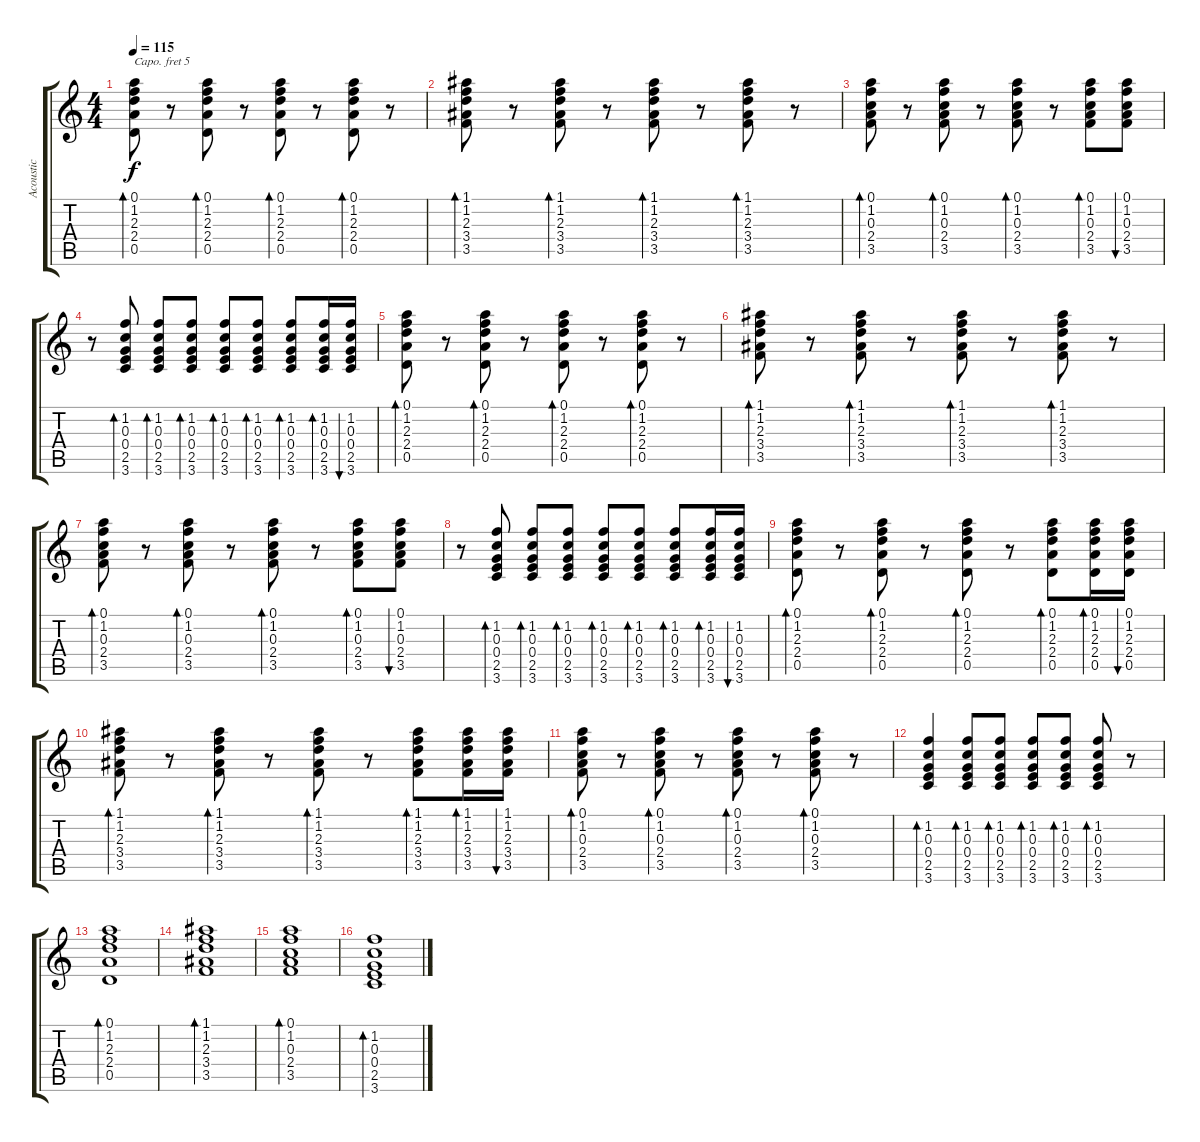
\track ("Acoustic" "Acoustic") {instrument acousticguitarsteel}
\staff {score tabs}
\capo 5
\tuning (E4 B3 G3 D3 A2 E2) {hide}
\ts (4 4)
\tempo 115
\clef g2
\ks c
(0.1 1.2 2.3 2.4 0.5).8{bd 30 dy f} r.8 (0.1 1.2 2.3 2.4 0.5).8{bd 30} r.8 (0.1 1.2 2.3 2.4 0.5).8{bd 30} r.8 (0.1 1.2 2.3 2.4 0.5).8{bd 30} r.8 |
(1.1 1.2 2.3 3.4 3.5).8{bd 30} r.8 (1.1 1.2 2.3 3.4 3.5).8{bd 30} r.8 (1.1 1.2 2.3 3.4 3.5).8{bd 30} r.8 (1.1 1.2 2.3 3.4 3.5).8{bd 30} r.8 |
(0.1 1.2 0.3 2.4 3.5).8{bd 30} r.8 (0.1 1.2 0.3 2.4 3.5).8{bd 30} r.8 (0.1 1.2 0.3 2.4 3.5).8{bd 30} r.8 (0.1 1.2 0.3 2.4 3.5).8{bd 30} (0.1 1.2 0.3 2.4 3.5).8{bu 30} |
r.8 (1.2 0.3 0.4 2.5 3.6).8{bd 30} (1.2 0.3 0.4 2.5 3.6).8{bd 30} (1.2 0.3 0.4 2.5 3.6).8{bd 30} (1.2 0.3 0.4 2.5 3.6).8{bd 30} (1.2 0.3 0.4 2.5 3.6).8{bd 30} (1.2 0.3 0.4 2.5 3.6).8{bd 30} (1.2 0.3 0.4 2.5 3.6).16{bd 30} (1.2 0.3 0.4 2.5 3.6).16{bu 30} |
(0.1 1.2 2.3 2.4 0.5).8{bd 30} r.8 (0.1 1.2 2.3 2.4 0.5).8{bd 30} r.8 (0.1 1.2 2.3 2.4 0.5).8{bd 30} r.8 (0.1 1.2 2.3 2.4 0.5).8{bd 30} r.8 |
(1.1 1.2 2.3 3.4 3.5).8{bd 30} r.8 (1.1 1.2 2.3 3.4 3.5).8{bd 30} r.8 (1.1 1.2 2.3 3.4 3.5).8{bd 30} r.8 (1.1 1.2 2.3 3.4 3.5).8{bd 30} r.8 |
(0.1 1.2 0.3 2.4 3.5).8{bd 30} r.8 (0.1 1.2 0.3 2.4 3.5).8{bd 30} r.8 (0.1 1.2 0.3 2.4 3.5).8{bd 30} r.8 (0.1 1.2 0.3 2.4 3.5).8{bd 30} (0.1 1.2 0.3 2.4 3.5).8{bu 30} |
r.8 (1.2 0.3 0.4 2.5 3.6).8{bd 30} (1.2 0.3 0.4 2.5 3.6).8{bd 30} (1.2 0.3 0.4 2.5 3.6).8{bd 30} (1.2 0.3 0.4 2.5 3.6).8{bd 30} (1.2 0.3 0.4 2.5 3.6).8{bd 30} (1.2 0.3 0.4 2.5 3.6).8{bd 30} (1.2 0.3 0.4 2.5 3.6).16{bd 30} (1.2 0.3 0.4 2.5 3.6).16{bu 30} |
(0.1 1.2 2.3 2.4 0.5).8{bd 30} r.8 (0.1 1.2 2.3 2.4 0.5).8{bd 30} r.8 (0.1 1.2 2.3 2.4 0.5).8{bd 30} r.8 (0.1 1.2 2.3 2.4 0.5).8{bd 30} (0.1 1.2 2.3 2.4 0.5).16{bd 30} (0.1 1.2 2.3 2.4 0.5).16{bu 30} |
(1.1 1.2 2.3 3.4 3.5).8{bd 30} r.8 (1.1 1.2 2.3 3.4 3.5).8{bd 30} r.8 (1.1 1.2 2.3 3.4 3.5).8{bd 30} r.8 (1.1 1.2 2.3 3.4 3.5).8{bd 30} (1.1 1.2 2.3 3.4 3.5).16{bd 30} (1.1 1.2 2.3 3.4 3.5).16{bu 30} |
(0.1 1.2 0.3 2.4 3.5).8{bd 30} r.8 (0.1 1.2 0.3 2.4 3.5).8{bd 30} r.8 (0.1 1.2 0.3 2.4 3.5).8{bd 30} r.8 (0.1 1.2 0.3 2.4 3.5).8{bd 30} r.8 |
(1.2 0.3 0.4 2.5 3.6).4{bd 30} (1.2 0.3 0.4 2.5 3.6).8{bd 30} (1.2 0.3 0.4 2.5 3.6).8{bd 30} (1.2 0.3 0.4 2.5 3.6).8{bd 30} (1.2 0.3 0.4 2.5 3.6).8{bd 30} (1.2 0.3 0.4 2.5 3.6).8{bd 30} r.8 |
(0.1 1.2 2.3 2.4 0.5).1{bd 30} |
(1.1 1.2 2.3 3.4 3.5).1{bd 30} |
(0.1 1.2 0.3 2.4 3.5).1{bd 30} |
(1.2 0.3 0.4 2.5 3.6).1{bd 30}
